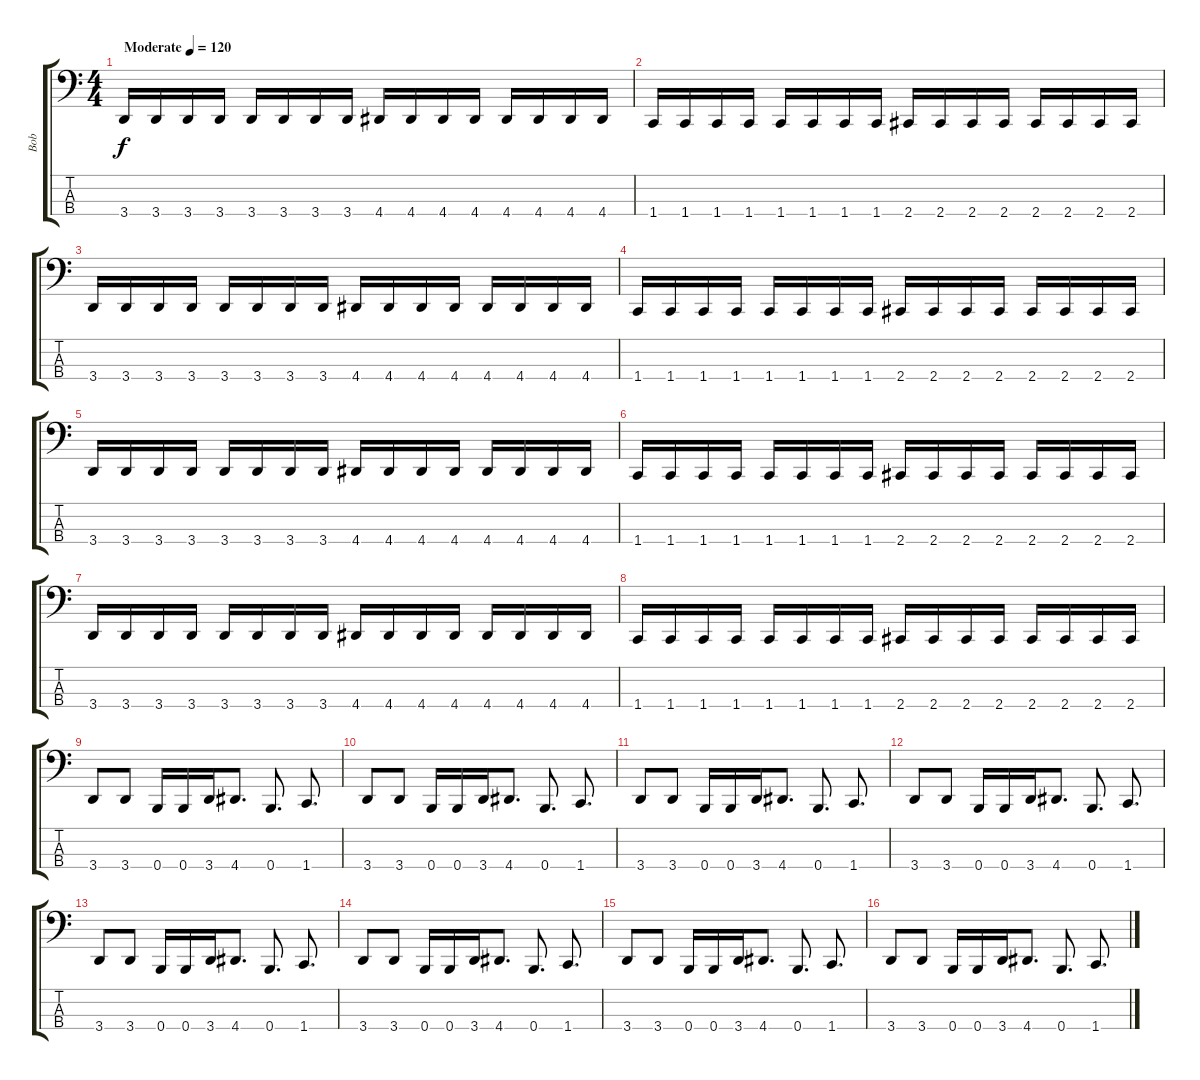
\track ("Bob" "Bob") {instrument electricbassfinger}
\staff {score tabs}
\tuning (E2 B1 Gb1 B0) {hide}
\ts (4 4)
\tempo (120 "Moderate")
\tempo 130
\tempo (120 "Moderate")
\clef f4
\ks c
3.4.16{dy f instrument electricbassfinger} 3.4.16 3.4.16 3.4.16 3.4.16 3.4.16 3.4.16 3.4.16 4.4.16 4.4.16 4.4.16 4.4.16 4.4.16 4.4.16 4.4.16 4.4.16 |
1.4.16 1.4.16 1.4.16 1.4.16 1.4.16 1.4.16 1.4.16 1.4.16 2.4.16 2.4.16 2.4.16 2.4.16 2.4.16 2.4.16 2.4.16 2.4.16 |
3.4.16 3.4.16 3.4.16 3.4.16 3.4.16 3.4.16 3.4.16 3.4.16 4.4.16 4.4.16 4.4.16 4.4.16 4.4.16 4.4.16 4.4.16 4.4.16 |
1.4.16 1.4.16 1.4.16 1.4.16 1.4.16 1.4.16 1.4.16 1.4.16 2.4.16 2.4.16 2.4.16 2.4.16 2.4.16 2.4.16 2.4.16 2.4.16 |
3.4.16 3.4.16 3.4.16 3.4.16 3.4.16 3.4.16 3.4.16 3.4.16 4.4.16 4.4.16 4.4.16 4.4.16 4.4.16 4.4.16 4.4.16 4.4.16 |
1.4.16 1.4.16 1.4.16 1.4.16 1.4.16 1.4.16 1.4.16 1.4.16 2.4.16 2.4.16 2.4.16 2.4.16 2.4.16 2.4.16 2.4.16 2.4.16 |
3.4.16 3.4.16 3.4.16 3.4.16 3.4.16 3.4.16 3.4.16 3.4.16 4.4.16 4.4.16 4.4.16 4.4.16 4.4.16 4.4.16 4.4.16 4.4.16 |
1.4.16 1.4.16 1.4.16 1.4.16 1.4.16 1.4.16 1.4.16 1.4.16 2.4.16 2.4.16 2.4.16 2.4.16 2.4.16 2.4.16 2.4.16 2.4.16 |
3.4.8 3.4.8 0.4.16 0.4.16 3.4.16 4.4.8{d} 0.4.8{d} 1.4.8{d} |
3.4.8 3.4.8 0.4.16 0.4.16 3.4.16 4.4.8{d} 0.4.8{d} 1.4.8{d} |
3.4.8 3.4.8 0.4.16 0.4.16 3.4.16 4.4.8{d} 0.4.8{d} 1.4.8{d} |
3.4.8 3.4.8 0.4.16 0.4.16 3.4.16 4.4.8{d} 0.4.8{d} 1.4.8{d} |
3.4.8 3.4.8 0.4.16 0.4.16 3.4.16 4.4.8{d} 0.4.8{d} 1.4.8{d} |
3.4.8 3.4.8 0.4.16 0.4.16 3.4.16 4.4.8{d} 0.4.8{d} 1.4.8{d} |
3.4.8 3.4.8 0.4.16 0.4.16 3.4.16 4.4.8{d} 0.4.8{d} 1.4.8{d} |
3.4.8 3.4.8 0.4.16 0.4.16 3.4.16 4.4.8{d} 0.4.8{d} 1.4.8{d}
